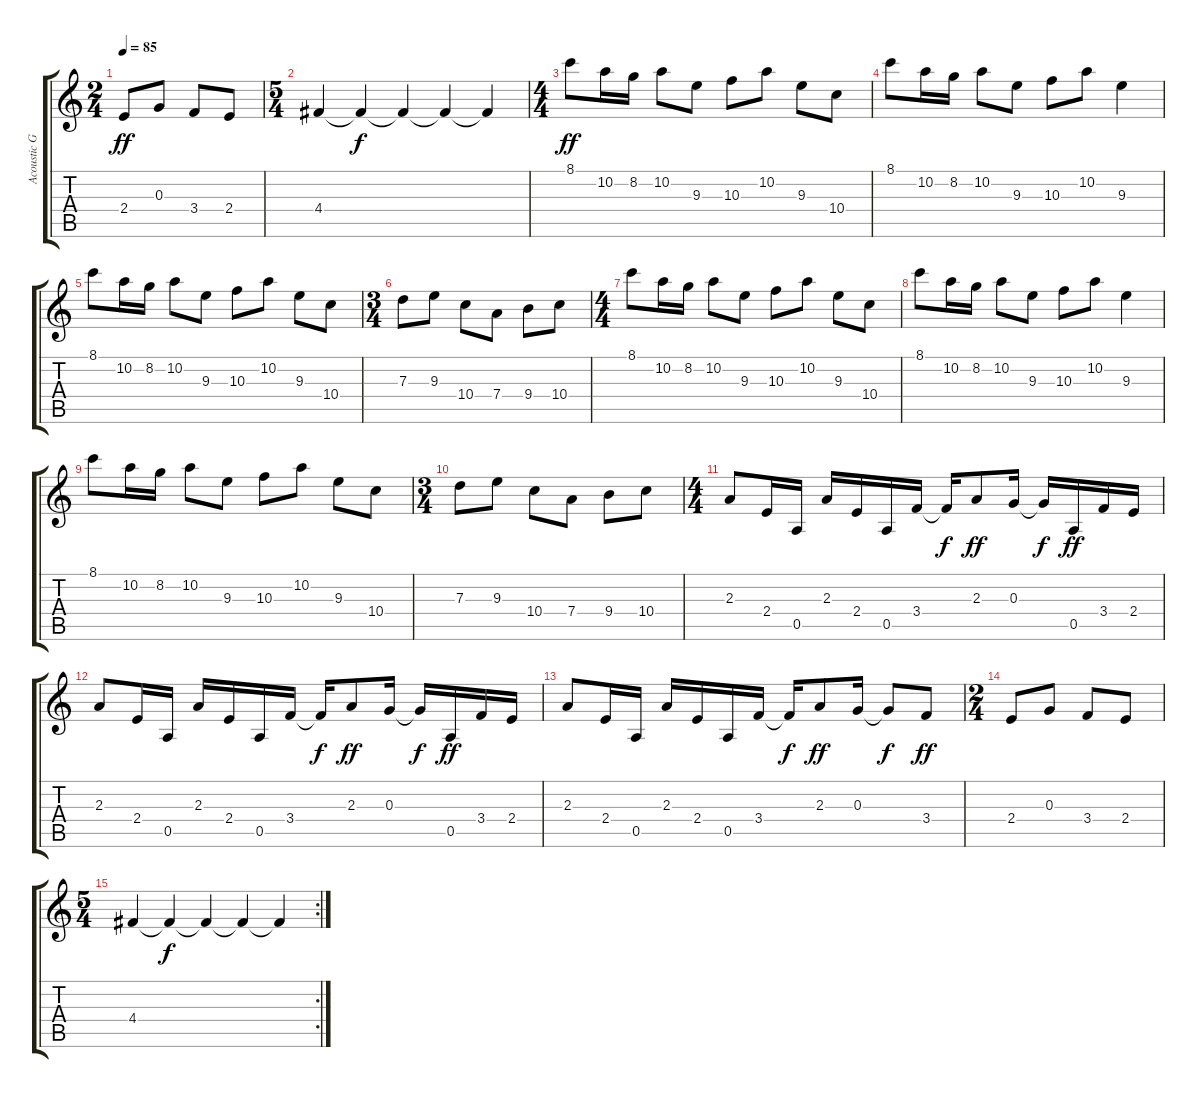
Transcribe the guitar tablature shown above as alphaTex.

\track ("Acoustic Guitar" "Acoustic G") {instrument acousticguitarsteel}
\staff {score tabs}
\tuning (E4 B3 G3 D3 A2 E2) {hide}
\ts (2 4)
\tempo 85
\clef g2
\ks c
2.4.8{dy ff} 0.3.8 3.4.8 2.4.8 |
\ts (5 4)
4.4.4 4.4{t}.4{dy f} 4.4{t}.4 4.4{t}.4 4.4{t}.4 |
\ts (4 4)
8.1.8{dy ff} 10.2.16 8.2.16 10.2.8 9.3.8 10.3.8 10.2.8 9.3.8 10.4.8 |
8.1.8 10.2.16 8.2.16 10.2.8 9.3.8 10.3.8 10.2.8 9.3.4 |
8.1.8 10.2.16 8.2.16 10.2.8 9.3.8 10.3.8 10.2.8 9.3.8 10.4.8 |
\ts (3 4)
7.3.8 9.3.8 10.4.8 7.4.8 9.4.8 10.4.8 |
\ts (4 4)
8.1.8 10.2.16 8.2.16 10.2.8 9.3.8 10.3.8 10.2.8 9.3.8 10.4.8 |
8.1.8 10.2.16 8.2.16 10.2.8 9.3.8 10.3.8 10.2.8 9.3.4 |
8.1.8 10.2.16 8.2.16 10.2.8 9.3.8 10.3.8 10.2.8 9.3.8 10.4.8 |
\ts (3 4)
7.3.8 9.3.8 10.4.8 7.4.8 9.4.8 10.4.8 |
\ts (4 4)
2.3.8 2.4.16 0.5.16 2.3.16 2.4.16 0.5.16 3.4.16 3.4{t}.16{dy f} 2.3.8{dy ff} 0.3.16 0.3{t}.16{dy f} 0.5.16{dy ff} 3.4.16 2.4.16 |
2.3.8 2.4.16 0.5.16 2.3.16 2.4.16 0.5.16 3.4.16 3.4{t}.16{dy f} 2.3.8{dy ff} 0.3.16 0.3{t}.16{dy f} 0.5.16{dy ff} 3.4.16 2.4.16 |
2.3.8 2.4.16 0.5.16 2.3.16 2.4.16 0.5.16 3.4.16 3.4{t}.16{dy f} 2.3.8{dy ff} 0.3.16 0.3{t}.8{dy f} 3.4.8{dy ff} |
\ts (2 4)
2.4.8 0.3.8 3.4.8 2.4.8 |
\rc 2
\ts (5 4)
4.4.4 4.4{t}.4{dy f} 4.4{t}.4 4.4{t}.4 4.4{t}.4
